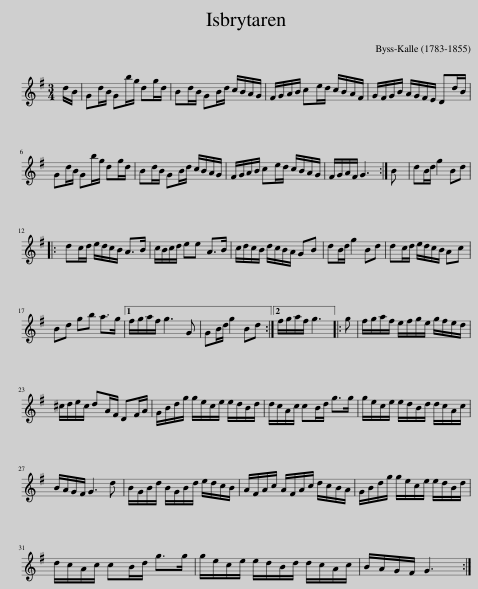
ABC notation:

X:1
L:1/8
M:3/4
I:linebreak $
K:G
V:1 treble
V:1
 d/B/ | Gd/B/ Gb/g/ dg/d/ | Bd/B/ GB/d/ c/B/A/G/ | F/G/A/B/ ce/d/ c/B/A/F/ | G/F/G/B/ A/G/F/E/ Dd/B/ |$ %5
 Gd/B/ Gb/g/ dg/d/ | Bd/B/ GB/d/ c/B/A/G/ | F/G/A/B/ ce/d/ c/B/A/G/ | F/G/A/F/ G3 :| B | %10
 dB/d/ g2 Bd |:$ dc/d/ e/d/c/B/ A>B | c/B/c/d/ ee A>B | c/d/c/B/ d/c/B/A/ GB | dB/d/ g2 Bd | %15
 dc/d/ e/d/c/B/ Ac |$ Bd gb a>g |1 f/g/a/f/ g3 G | GB/d/ g2 Bd :|2 f/g/a/f/ g3 |: %20
 g | f/g/a/f/ e/f/g/e/ g/f/e/d/ |$ ^c/d/e/c/ dA/F/ DF/A/ | G/B/d/g/ g/e/c/e/ e/d/B/d/ | d/c/A/c/ cB/d/ g>g | %25
 g/e/c/e/ e/d/B/d/ d/c/A/c/ |$ B/A/G/F/ G3 d | B/G/B/d/ B/G/B/d/ e/d/c/B/ | A/F/A/c/ A/F/A/c/ d/c/B/A/ | G/B/d/g/ g/e/c/e/ e/d/B/d/ |$ %30
 d/c/A/c/ cB/d/ g>g | g/e/c/e/ e/d/B/d/ d/c/A/c/ | B/A/G/F/ G3 :| %33
